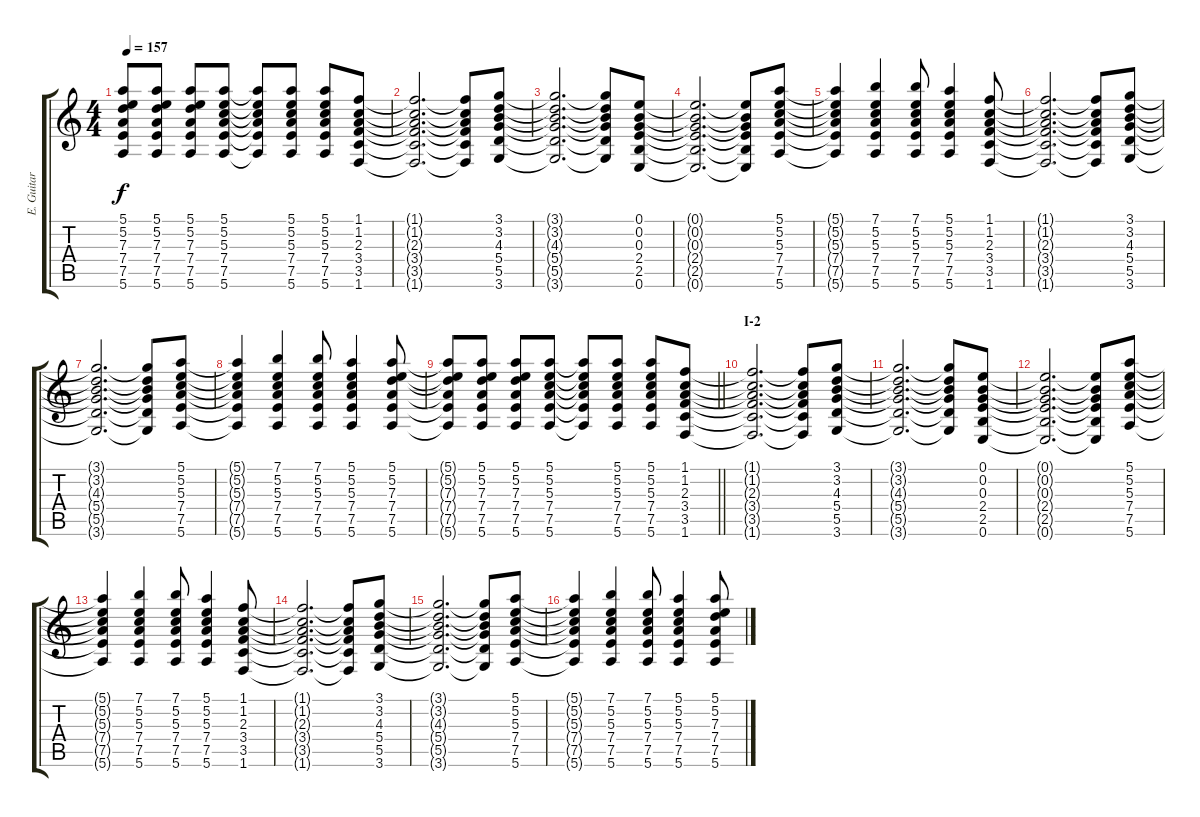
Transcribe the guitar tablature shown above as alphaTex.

\track ("E. Guitar II" "E. Guitar ") {instrument electricguitarclean}
\staff {score tabs}
\tuning (E4 B3 G3 D3 A2 E2) {hide}
\ts (4 4)
\tempo 157
\clef g2
\ks c
(5.1{t} 5.2{t} 7.3{t} 7.4{t} 7.5{t} 5.6{t}).8{dy f} (5.1 5.2 7.3 7.4 7.5 5.6).8 (5.1 5.2 7.3 7.4 7.5 5.6).8 (5.1 5.2 5.3 7.4 7.5 5.6).8 (5.1{t} 5.2{t} 5.3{t} 7.4{t} 7.5{t} 5.6{t}).8 (5.1 5.2 5.3 7.4 7.5 5.6).8 (5.1 5.2 5.3 7.4 7.5 5.6).8 (1.1 1.2 2.3 3.4 3.5 1.6).8 |
(1.1{t} 1.2{t} 2.3{t} 3.4{t} 3.5{t} 1.6{t}).2{d} (1.1{t} 1.2{t} 2.3{t} 3.4{t} 3.5{t} 1.6{t}).8 (3.1 3.2 4.3 5.4 5.5 3.6).8 |
(3.1{t} 3.2{t} 4.3{t} 5.4{t} 5.5{t} 3.6{t}).2{d} (3.1{t} 3.2{t} 4.3{t} 5.4{t} 5.5{t} 3.6{t}).8 (0.1 0.2 0.3 2.4 2.5 0.6).8 |
(0.1{t} 0.2{t} 0.3{t} 2.4{t} 2.5{t} 0.6{t}).2{d} (0.1{t} 0.2{t} 0.3{t} 2.4{t} 2.5{t} 0.6{t}).8 (5.1 5.2 5.3 7.4 7.5 5.6).8 |
(5.1{t} 5.2{t} 5.3{t} 7.4{t} 7.5{t} 5.6{t}).4 (7.1 5.2 5.3 7.4 7.5 5.6).4 (7.1 5.2 5.3 7.4 7.5 5.6).8 (5.1 5.2 5.3 7.4 7.5 5.6).4 (1.1 1.2 2.3 3.4 3.5 1.6).8 |
(1.1{t} 1.2{t} 2.3{t} 3.4{t} 3.5{t} 1.6{t}).2{d} (1.1{t} 1.2{t} 2.3{t} 3.4{t} 3.5{t} 1.6{t}).8 (3.1 3.2 4.3 5.4 5.5 3.6).8 |
(3.1{t} 3.2{t} 4.3{t} 5.4{t} 5.5{t} 3.6{t}).2{d} (3.1{t} 3.2{t} 4.3{t} 5.4{t} 5.5{t} 3.6{t}).8 (5.1 5.2 5.3 7.4 7.5 5.6).8 |
(5.1{t} 5.2{t} 5.3{t} 7.4{t} 7.5{t} 5.6{t}).4 (7.1 5.2 5.3 7.4 7.5 5.6).4 (7.1 5.2 5.3 7.4 7.5 5.6).8 (5.1 5.2 5.3 7.4 7.5 5.6).4 (5.1 5.2 7.3 7.4 7.5 5.6).8 |
\barLineRight lightlight
(5.1{t} 5.2{t} 7.3{t} 7.4{t} 7.5{t} 5.6{t}).8 (5.1 5.2 7.3 7.4 7.5 5.6).8 (5.1 5.2 7.3 7.4 7.5 5.6).8 (5.1 5.2 5.3 7.4 7.5 5.6).8 (5.1{t} 5.2{t} 5.3{t} 7.4{t} 7.5{t} 5.6{t}).8 (5.1 5.2 5.3 7.4 7.5 5.6).8 (5.1 5.2 5.3 7.4 7.5 5.6).8 (1.1 1.2 2.3 3.4 3.5 1.6).8 |
\section ("" "I-2")
(1.1{t} 1.2{t} 2.3{t} 3.4{t} 3.5{t} 1.6{t}).2{d} (1.1{t} 1.2{t} 2.3{t} 3.4{t} 3.5{t} 1.6{t}).8 (3.1 3.2 4.3 5.4 5.5 3.6).8 |
(3.1{t} 3.2{t} 4.3{t} 5.4{t} 5.5{t} 3.6{t}).2{d} (3.1{t} 3.2{t} 4.3{t} 5.4{t} 5.5{t} 3.6{t}).8 (0.1 0.2 0.3 2.4 2.5 0.6).8 |
(0.1{t} 0.2{t} 0.3{t} 2.4{t} 2.5{t} 0.6{t}).2{d} (0.1{t} 0.2{t} 0.3{t} 2.4{t} 2.5{t} 0.6{t}).8 (5.1 5.2 5.3 7.4 7.5 5.6).8 |
(5.1{t} 5.2{t} 5.3{t} 7.4{t} 7.5{t} 5.6{t}).4 (7.1 5.2 5.3 7.4 7.5 5.6).4 (7.1 5.2 5.3 7.4 7.5 5.6).8 (5.1 5.2 5.3 7.4 7.5 5.6).4 (1.1 1.2 2.3 3.4 3.5 1.6).8 |
(1.1{t} 1.2{t} 2.3{t} 3.4{t} 3.5{t} 1.6{t}).2{d} (1.1{t} 1.2{t} 2.3{t} 3.4{t} 3.5{t} 1.6{t}).8 (3.1 3.2 4.3 5.4 5.5 3.6).8 |
(3.1{t} 3.2{t} 4.3{t} 5.4{t} 5.5{t} 3.6{t}).2{d} (3.1{t} 3.2{t} 4.3{t} 5.4{t} 5.5{t} 3.6{t}).8 (5.1 5.2 5.3 7.4 7.5 5.6).8 |
(5.1{t} 5.2{t} 5.3{t} 7.4{t} 7.5{t} 5.6{t}).4 (7.1 5.2 5.3 7.4 7.5 5.6).4 (7.1 5.2 5.3 7.4 7.5 5.6).8 (5.1 5.2 5.3 7.4 7.5 5.6).4 (5.1 5.2 7.3 7.4 7.5 5.6).8
